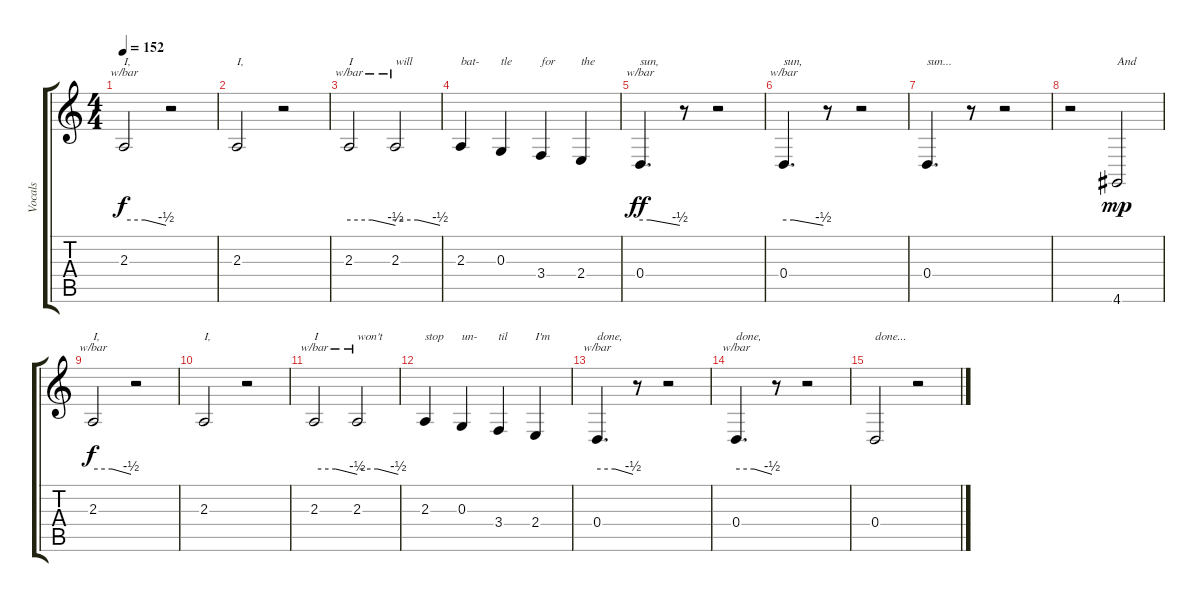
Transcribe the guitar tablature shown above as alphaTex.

\track ("Vocals" "Vocals") {instrument lead6voice}
\staff {score tabs}
\tuning (E4 B3 G3 D3 A2 E2) {hide}
\ts (4 4)
\tempo 152
\clef g2
\ks c
2.3.2{tbe (custom default 0 0 30 0 60 -2) txt "I," dy f} r.2 |
2.3.2{txt "I,"} r.2 |
2.3.2{tbe (custom default 0 0 30 0 60 -2) txt "I"} 2.3.2{tbe (custom default 0 0 30 0 60 -2) txt "will"} |
2.3.4{txt "bat-"} 0.3.4{txt "tle"} 3.4.4{txt "for"} 2.4.4{txt "the"} |
0.4.4{d tbe (custom default 0 0 15 0 60 -2) txt "sun," dy ff} r.8 r.2 |
0.4.4{d tbe (custom default 0 0 15 0 60 -2) txt "sun,"} r.8 r.2 |
0.4.4{d txt "sun..."} r.8 r.2 |
r.2 4.6.2{txt "And" dy mp} |
2.3.2{tbe (custom default 0 0 30 0 60 -2) txt "I," dy f} r.2 |
2.3.2{txt "I,"} r.2 |
2.3.2{tbe (custom default 0 0 30 0 60 -2) txt "I"} 2.3.2{tbe (custom default 0 0 30 0 60 -2) txt "won't"} |
2.3.4{txt "stop"} 0.3.4{txt "un-"} 3.4.4{txt "til"} 2.4.4{txt "I'm"} |
0.4.4{d tbe (custom default 0 0 30 0 60 -2) txt "done,"} r.8 r.2 |
0.4.4{d tbe (custom default 0 0 30 0 60 -2) txt "done,"} r.8 r.2 |
0.4.2{txt "done..."} r.2
